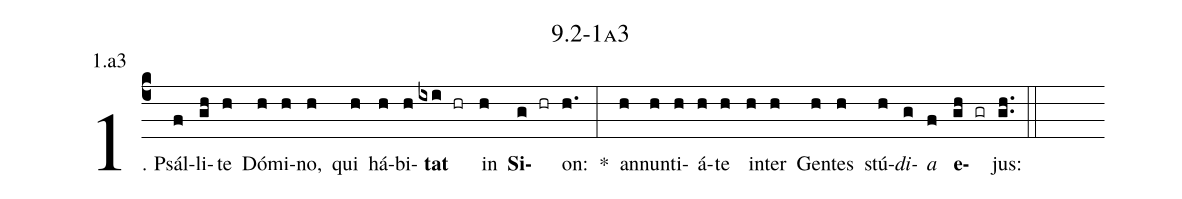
name: 9.2-1a3;
annotation: 1.a3;
%%
(c4)1. Psál(f)li(gh)te(h) Dó(h)mi(h)no,(h) qui(h) há(h)bi(h)<b>tat</b>(ixi hr) in(h) <b>Si</b>(g hr)on:(h.) *(:) an(h)nun(h)ti(h)á(h)te(h) in(h)ter(h) Gen(h)tes(h) stú(h)<i>di</i>(g)<i>a</i>(f) <b>e</b>(gh gr)jus:(gh..) (::)


%E(h) u(h) o(g) u(f) a(gh) e.(gh..) (::)
